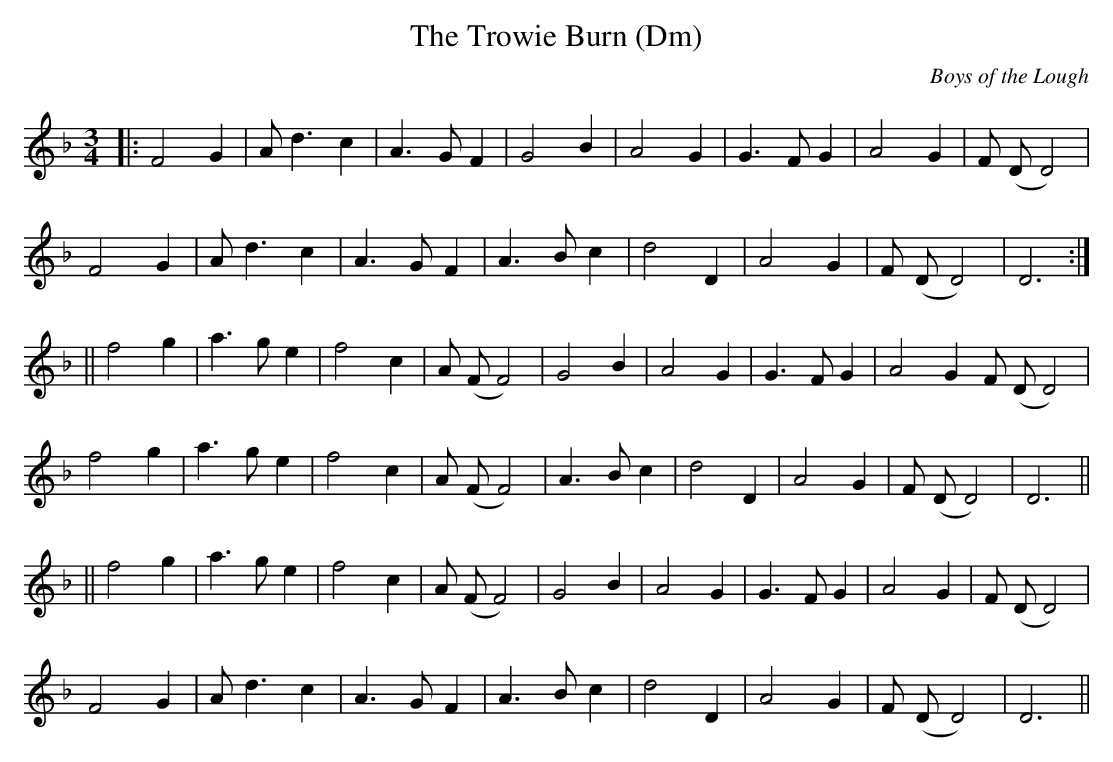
X:1
T:The Trowie Burn (Dm)
C:Boys of the Lough
M:3/4
K:Dm
|:F4 G2|A d3 c2|A3 G F2|G4 B2|A4 G2|G3 FG2|A4 G2|F (D D4)|
F4 G2|A d3 c2|A3 G F2|A3Bc2|d4 D2|A4 G2|F (D D4)|D6:|
||f4 g2|a3 ge2|f4 c2|A (F F4)|G4 B2|A4 G2|G3F G2|A4 G2 F (D D4)|
f4 g2|a3 g e2|f4 c2|A (F F4)|A3 B c2|d4 D2|A4 G2|F (D D4)|D6||
||f4 g2|a3 g e2|f4 c2|A (F F4)|G4 B2|A4 G2|G3 F G2|A4 G2|F (D D4)|
F4 G2|A d3 c2|A3 G F2|A3 B c2|d4 D2|A4 G2|F (D D4)|D6||
